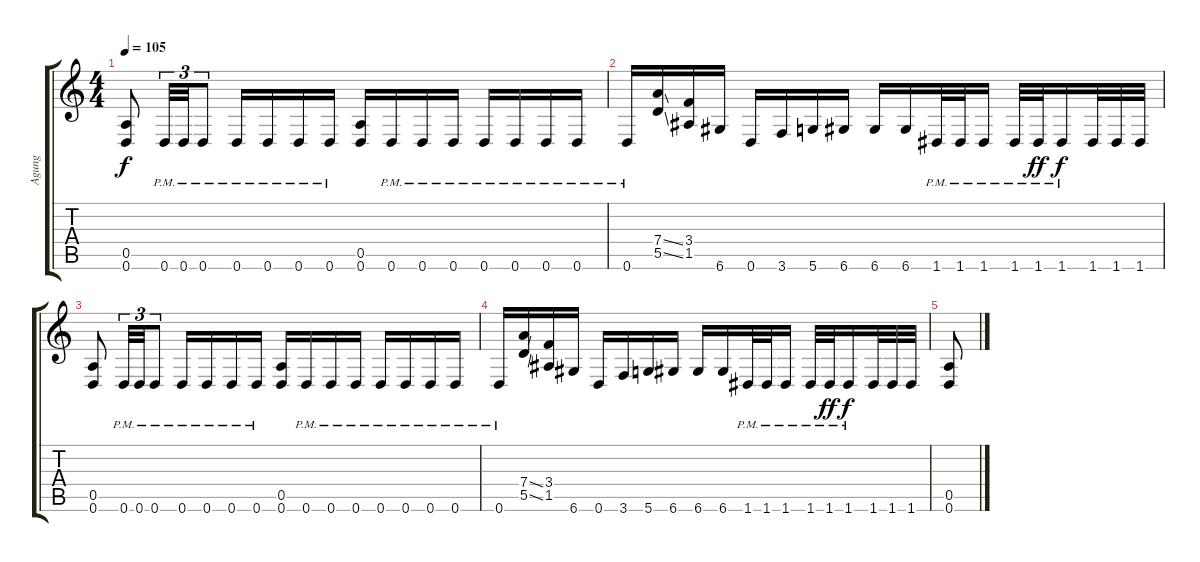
\track ("Agung" "Agung") {instrument distortionguitar}
\staff {score tabs}
\tuning (E4 B3 G3 D3 A2 D2) {hide}
\ts (4 4)
\tempo 105
\clef g2
\ks c
(0.5 0.6).8{dy f} 0.6{pm}.32{tu (3 2)} 0.6{pm}.32{tu (3 2)} 0.6{pm}.8{tu (3 2)} 0.6{pm}.16 0.6{pm}.16 0.6{pm}.16 0.6{pm}.16 (0.5 0.6).16 0.6{pm}.16 0.6{pm}.16 0.6{pm}.16 0.6{pm}.16 0.6{pm}.16 0.6{pm}.16 0.6{pm}.16 |
0.6{pm}.16 (7.4{ss} 5.5{ss}).16 (3.4 1.5).16 6.6.16 0.6.16 3.6.16 5.6.16 6.6.16 6.6.16 6.6.16 1.6{pm}.32 1.6{pm}.32 1.6{pm}.16 1.6{pm}.32 1.6{pm}.32{dy ff} 1.6{pm}.16{dy f} 1.6.32 1.6.32 1.6.32 |
(0.5 0.6).8 0.6{pm}.32{tu (3 2)} 0.6{pm}.32{tu (3 2)} 0.6{pm}.8{tu (3 2)} 0.6{pm}.16 0.6{pm}.16 0.6{pm}.16 0.6{pm}.16 (0.5 0.6).16 0.6{pm}.16 0.6{pm}.16 0.6{pm}.16 0.6{pm}.16 0.6{pm}.16 0.6{pm}.16 0.6{pm}.16 |
0.6{pm}.16 (7.4{ss} 5.5{ss}).16 (3.4 1.5).16 6.6.16 0.6.16 3.6.16 5.6.16 6.6.16 6.6.16 6.6.16 1.6{pm}.32 1.6{pm}.32 1.6{pm}.16 1.6{pm}.32 1.6{pm}.32{dy ff} 1.6{pm}.16{dy f} 1.6.32 1.6.32 1.6.32 |
(0.5 0.6).8
